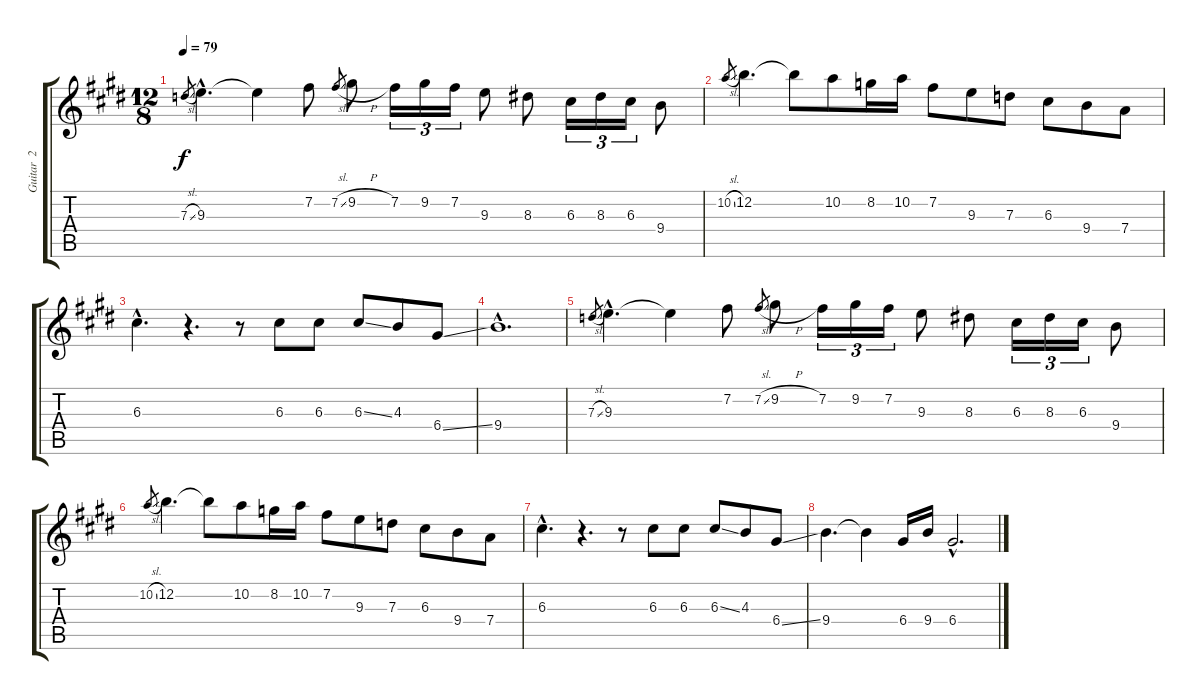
\track (" Guitar  2 (Dave)" " Guitar  2") {instrument distortionguitar}
\staff {score tabs}
\tuning (E4 B3 G3 D3 A2 E2) {hide}
\ts (12 8)
\tempo 79
\clef g2
\ks e
7.3{sl}.8{gr dy f instrument distortionguitar} 9.3{hac}.4{d instrument overdrivenguitar} 9.3{t}.4 7.2.8 7.2{sl}.8{gr} 9.2{h}.8 7.2.16{tu (3 2)} 9.2.16{tu (3 2)} 7.2.16{tu (3 2)} 9.3.8 8.3.8 6.3.16{tu (3 2)} 8.3.16{tu (3 2)} 6.3.16{tu (3 2)} 9.4.8 |
10.2{sl}.8{gr} 12.2.4{d} 12.2{t}.8 10.2.8 8.2.16 10.2.16 7.2.8 9.3.8 7.3.8 6.3.8 9.4.8 7.4.8 |
6.3{hac}.4{d} r.4{d} r.8 6.3.8 6.3.8 6.3{ss}.8 4.3.8 6.4{ss}.8 |
9.4{hac}.1{d} |
7.3{sl}.8{gr} 9.3{hac}.4{d} 9.3{t}.4 7.2.8 7.2{sl}.8{gr} 9.2{h}.8 7.2.16{tu (3 2)} 9.2.16{tu (3 2)} 7.2.16{tu (3 2)} 9.3.8 8.3.8 6.3.16{tu (3 2)} 8.3.16{tu (3 2)} 6.3.16{tu (3 2)} 9.4.8 |
10.2{sl}.8{gr} 12.2.4{d} 12.2{t}.8 10.2.8 8.2.16 10.2.16 7.2.8 9.3.8 7.3.8 6.3.8 9.4.8 7.4.8 |
6.3{hac}.4{d} r.4{d} r.8 6.3.8 6.3.8 6.3{ss}.8 4.3.8 6.4{ss}.8 |
9.4.4{d} 9.4{t}.4 6.4.16 9.4.16 6.4{hac}.2{d}
